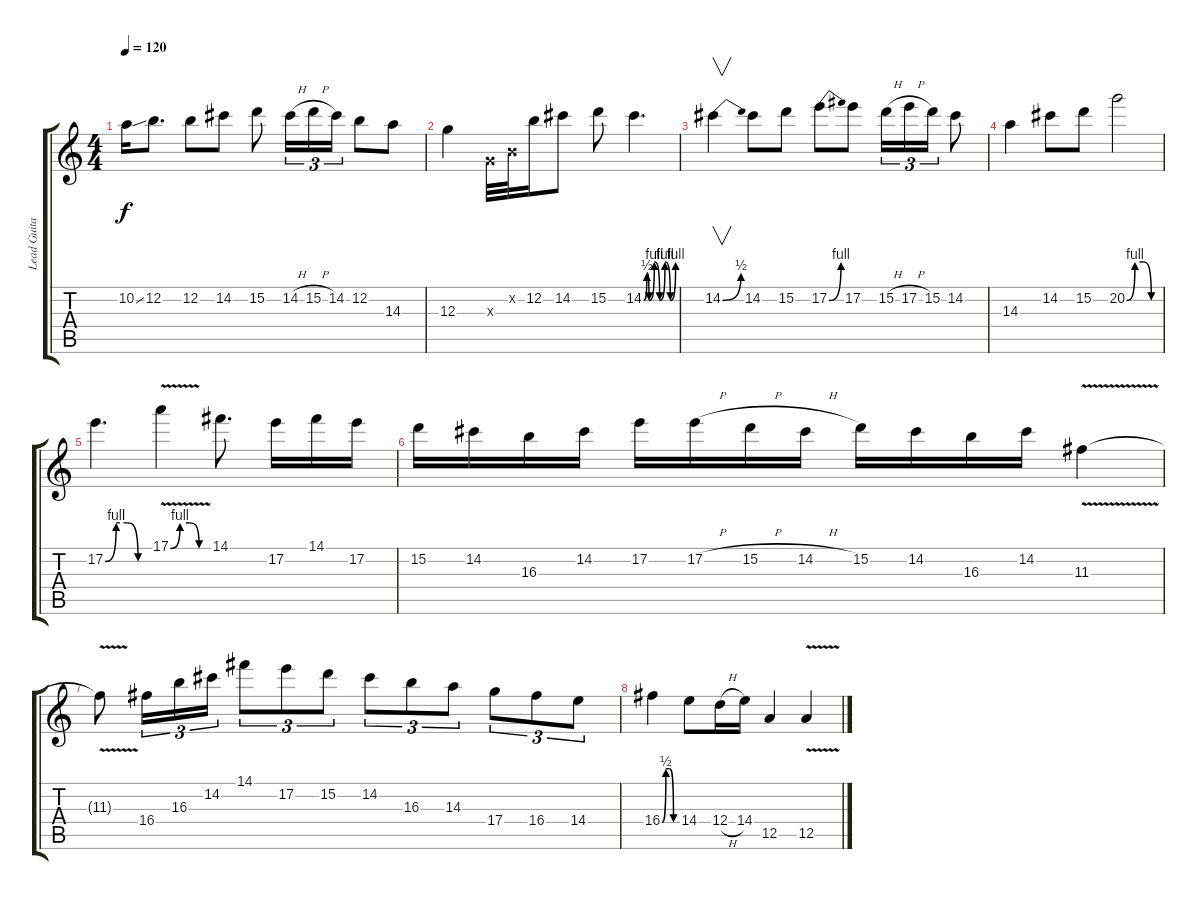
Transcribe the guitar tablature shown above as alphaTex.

\track ("Lead Guitar" "Lead Guita") {instrument overdrivenguitar}
\staff {score tabs}
\tuning (E4 B3 G3 D3 A2 E2) {hide}
\ts (4 4)
\tempo 120
\clef g2
\ks c
10.2{ss}.16{dy f} 12.2.8{d} 12.2.8 14.2.8 15.2.8 14.2{h}.16{tu (3 2)} 15.2{h}.16{tu (3 2)} 14.2.16{tu (3 2)} 12.2.8 14.3.8 |
12.3.4 0.3{x}.32 0.2{x}.32 12.2.16 14.2.8 15.2.8 14.2{be (custom 0 0 6 2 10 0 20 4 30 0 40 4 50 0 60 4)}.4{d} |
14.2{be (bend 0 0 60 2)}.4{v} 14.2.8 15.2.8 17.2{be (bend 0 0 60 4)}.8 17.2.8 15.2{h}.16{tu (3 2)} 17.2{h}.16{tu (3 2)} 15.2.16{tu (3 2)} 14.2.8 |
14.3.4 14.2.8 15.2.8 20.2{be (custom 0 0 15 4 30 4 45 0 60 0)}.2 |
17.2{be (custom 0 0 15 4 30 4 45 0 60 0)}.4{d} 17.1{be (custom 0 0 15 4 30 4 45 0 60 0) v}.4 14.1.8{d} 17.2.16 14.1.16 17.2.16 |
15.2.16 14.2.16 16.3.16 14.2.16 17.2.16 17.2{h}.16 15.2{h}.16 14.2{h}.16 15.2.16 14.2.16 16.3.16 14.2.16 11.3{v}.4 |
11.3{t}.8 16.4.16{tu (3 2)} 16.3.16{tu (3 2)} 14.2.16{tu (3 2)} 14.1.8{tu (3 2)} 17.2.8{tu (3 2)} 15.2.8{tu (3 2)} 14.2.8{tu (3 2)} 16.3.8{tu (3 2)} 14.3.8{tu (3 2)} 17.4.8{tu (3 2)} 16.4.8{tu (3 2)} 14.4.8{tu (3 2)} |
16.4{be (custom 0 0 15 2 30 2 45 0 60 0)}.4 14.4.8 12.4{h}.16 14.4.16 12.5.4 12.5{v}.4
